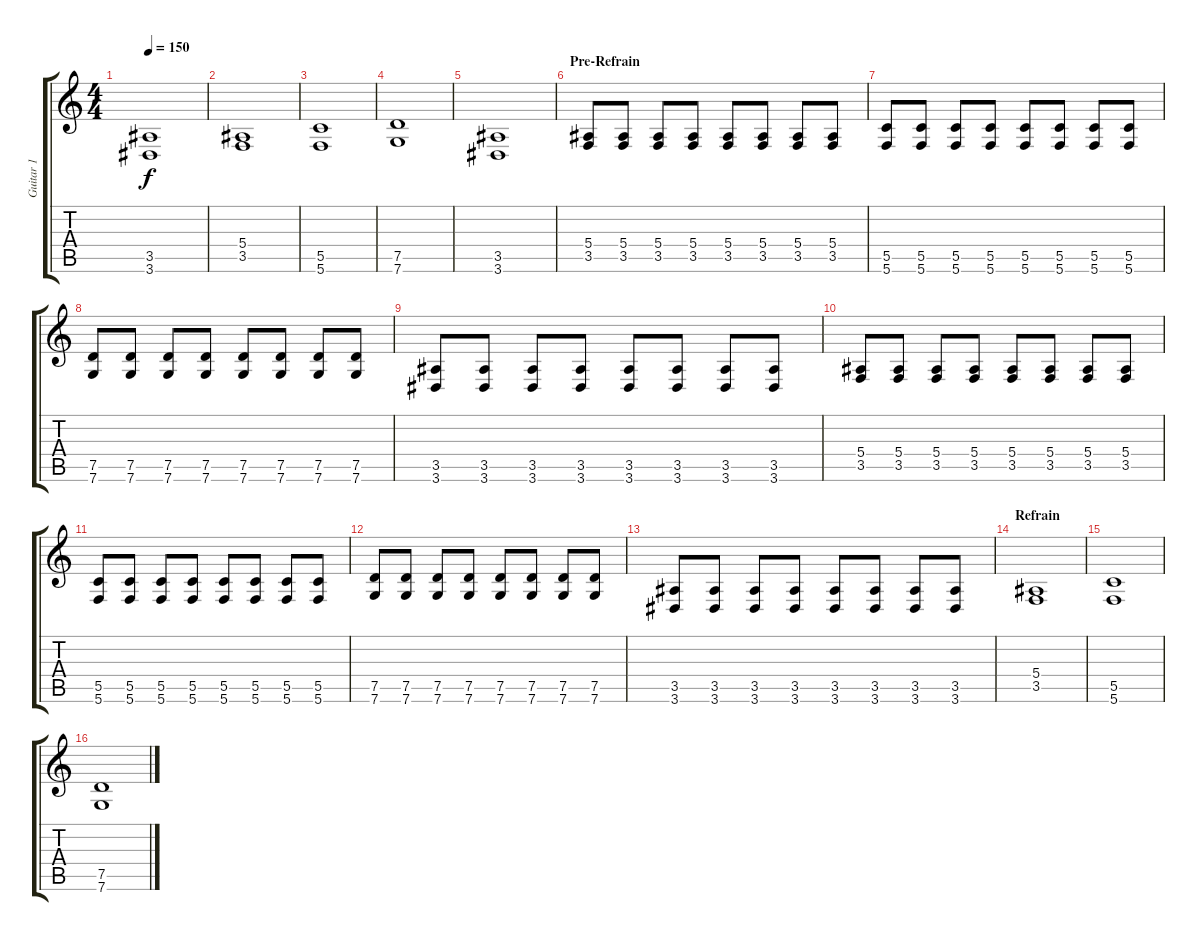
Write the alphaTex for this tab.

\track ("Guitar 1" "Guitar 1") {instrument distortionguitar}
\staff {score tabs}
\tuning (D4 A3 F3 C2 G2 C2) {hide}
\ts (4 4)
\tempo 150
\clef g2
\ks c
(3.5 3.6).1{dy f} |
(5.4 3.5).1 |
(5.5 5.6).1 |
(7.5 7.6).1 |
(3.5 3.6).1 |
\section ("" "Pre-Refrain")
(5.4 3.5).8 (5.4 3.5).8 (5.4 3.5).8 (5.4 3.5).8 (5.4 3.5).8 (5.4 3.5).8 (5.4 3.5).8 (5.4 3.5).8 |
(5.5 5.6).8 (5.5 5.6).8 (5.5 5.6).8 (5.5 5.6).8 (5.5 5.6).8 (5.5 5.6).8 (5.5 5.6).8 (5.5 5.6).8 |
(7.5 7.6).8 (7.5 7.6).8 (7.5 7.6).8 (7.5 7.6).8 (7.5 7.6).8 (7.5 7.6).8 (7.5 7.6).8 (7.5 7.6).8 |
(3.5 3.6).8 (3.5 3.6).8 (3.5 3.6).8 (3.5 3.6).8 (3.5 3.6).8 (3.5 3.6).8 (3.5 3.6).8 (3.5 3.6).8 |
(5.4 3.5).8 (5.4 3.5).8 (5.4 3.5).8 (5.4 3.5).8 (5.4 3.5).8 (5.4 3.5).8 (5.4 3.5).8 (5.4 3.5).8 |
(5.5 5.6).8 (5.5 5.6).8 (5.5 5.6).8 (5.5 5.6).8 (5.5 5.6).8 (5.5 5.6).8 (5.5 5.6).8 (5.5 5.6).8 |
(7.5 7.6).8 (7.5 7.6).8 (7.5 7.6).8 (7.5 7.6).8 (7.5 7.6).8 (7.5 7.6).8 (7.5 7.6).8 (7.5 7.6).8 |
(3.5 3.6).8 (3.5 3.6).8 (3.5 3.6).8 (3.5 3.6).8 (3.5 3.6).8 (3.5 3.6).8 (3.5 3.6).8 (3.5 3.6).8 |
\section ("" "Refrain")
(5.4 3.5).1 |
(5.5 5.6).1 |
(7.5 7.6).1
